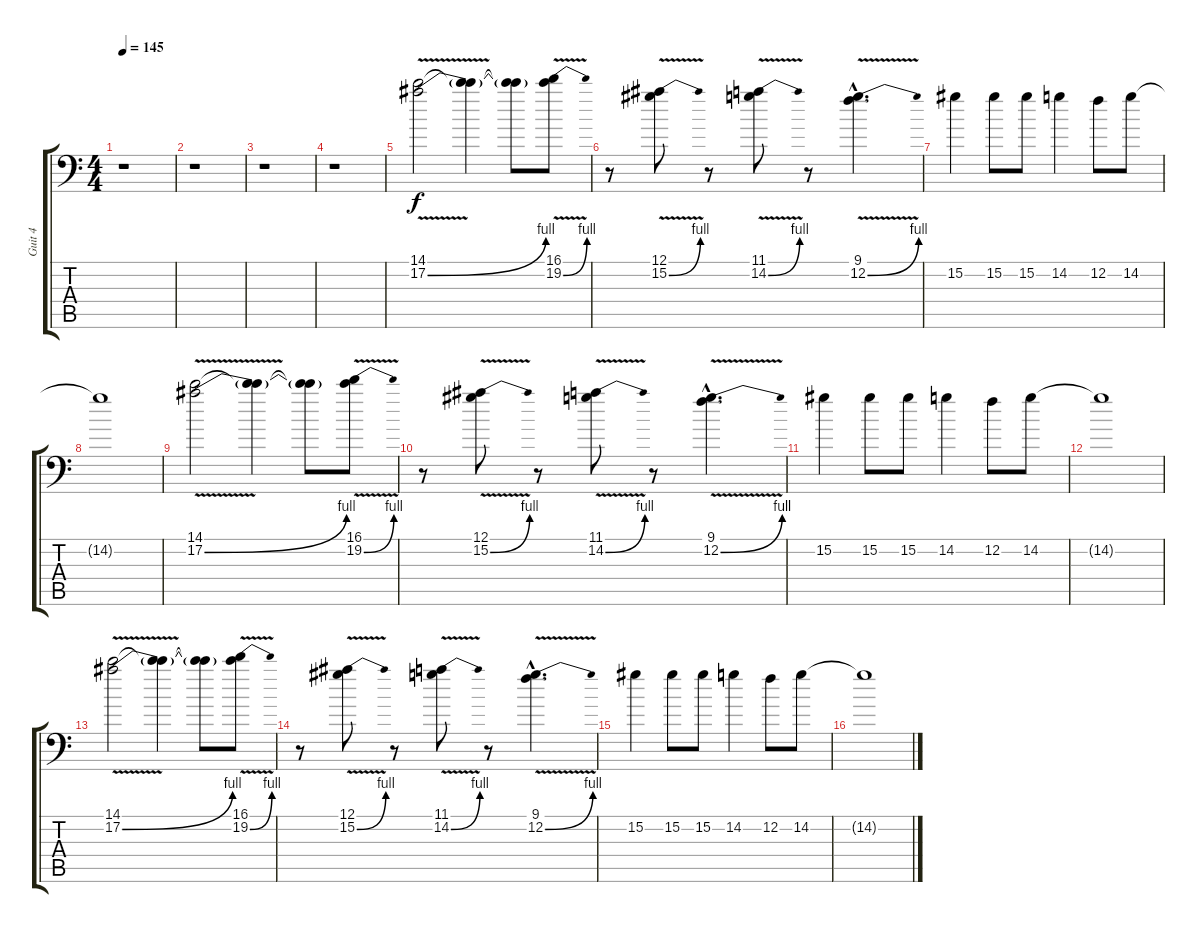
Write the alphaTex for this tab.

\track ("Guit 4" "Guit 4") {instrument distortionguitar}
\staff {score tabs}
\tuning (Bb3 F3 Db3 Ab2 Eb2 Bb1) {hide}
\ts (4 4)
\tempo 145
\clef f4
\ks c
r.1{dy f} |
r.1 |
r.1 |
r.1 |
(14.1 17.2{be (bend 0 0 60 4) v}).2 (14.1{t} 17.2{t}).4 (14.1{t} 17.2{t}).8 (16.1 19.2{be (bend 0 0 60 4) v}).8 |
r.8 (12.1 15.2{be (bend 0 0 60 4) v}).8 r.8 (11.1 14.2{be (bend 0 0 60 4) v}).8 r.8 (9.1{hac} 12.2{be (bend 0 0 60 4) v hac}).4{d} |
15.2.4 15.2.8 15.2.8 14.2.4 12.2.8 14.2.8 |
14.2{t}.1 |
(14.1 17.2{be (bend 0 0 60 4) v}).2 (14.1{t} 17.2{t}).4 (14.1{t} 17.2{t}).8 (16.1 19.2{be (bend 0 0 60 4) v}).8 |
r.8 (12.1 15.2{be (bend 0 0 60 4) v}).8 r.8 (11.1 14.2{be (bend 0 0 60 4) v}).8 r.8 (9.1{hac} 12.2{be (bend 0 0 60 4) v hac}).4{d} |
15.2.4 15.2.8 15.2.8 14.2.4 12.2.8 14.2.8 |
14.2{t}.1 |
(14.1 17.2{be (bend 0 0 60 4) v}).2 (14.1{t} 17.2{t}).4 (14.1{t} 17.2{t}).8 (16.1 19.2{be (bend 0 0 60 4) v}).8 |
r.8 (12.1 15.2{be (bend 0 0 60 4) v}).8 r.8 (11.1 14.2{be (bend 0 0 60 4) v}).8 r.8 (9.1{hac} 12.2{be (bend 0 0 60 4) v hac}).4{d} |
15.2.4 15.2.8 15.2.8 14.2.4 12.2.8 14.2.8 |
14.2{t}.1
